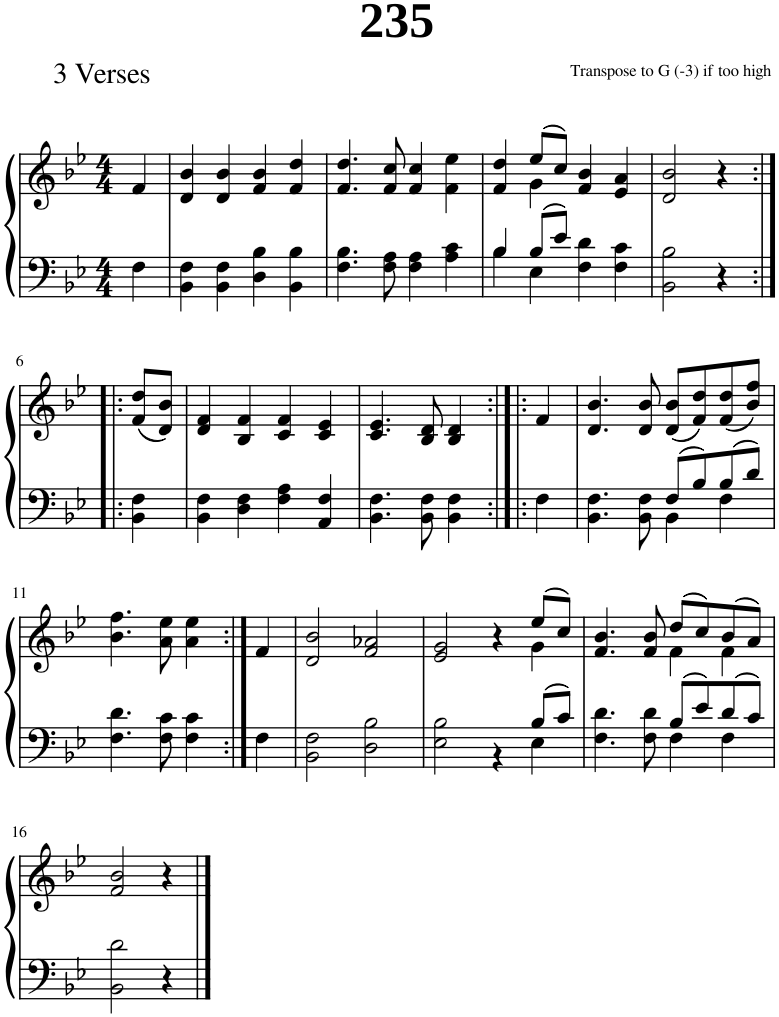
**kern	**kern
*part1	*part1
*staff2	*staff1
*I"Piano	*
*I'Pno.	*
*clefF4	*clefG2
*k[b-e-]	*k[b-e-]
*M4/4	*M4/4
=1	=1
4F\	4f/
=2	=2
4BB-\ 4F\	4d/ 4b-/
4BB-\ 4F\	4d/ 4b-/
4D\ 4B-\	4f/ 4b-/
4BB-\ 4B-\	4f/ 4dd/
=3	=3
4.F\ 4.B-\	4.f/ 4.dd/
8F\ 8A\	8f/ 8cc/
4F\ 4A\	4f/ 4cc/
4A\ 4c\	4f\ 4ee-\
=4	=4
*^	*^
4B-/	4B-\	4f/ 4dd/	4ryy
8B-/L	4E-\	(8ee-/L	4g\
8e-/J	.	8cc/J)	.
4F\ 4d\	2ryy	4f/ 4b-/	2ryy
4F\ 4c\	.	4e-/ 4a/	.
*v	*v	*	*
*	*v	*v
=5	=5
2BB-\ 2B-\	2d/ 2b-/
4r	4r
!!LO:LB:g=z
=6:|!|:	=6:|!|:
4BB-\ 4F\	(8f/ 8dd/L
.	8d/ 8b-/J)
=7	=7
4BB-\ 4F\	4d/ 4f/
4D\ 4F\	4B-/ 4f/
4F\ 4A\	4c/ 4f/
4AA/ 4F/	4c/ 4e-/
=8	=8
4.BB-\ 4.F\	4.c/ 4.e-/
8BB-\ 8F\	8B-/ 8d/
4BB-\ 4F\	4B-/ 4d/
=9:|!|:	=9:|!|:
4F\	4f/
=10	=10
*^	*
4.BB-\ 4.F\	2ryy	4.d/ 4.b-/
8BB-\ 8F\	.	8d/ 8b-/
8F/L	4BB-\	(8d/ 8b-/L
8B-/	.	8f/ 8dd/)
8B-/	4F\	(8f/ 8dd/
8d/J	.	8b-/ 8ff/J)
*v	*v	*
!!LO:LB:g=z
=11	=11
4.F\ 4.d\	4.b-\ 4.ff\
8F\ 8c\	8a\ 8ee-\
4F\ 4c\	4a\ 4ee-\
=12:|!	=12:|!
4F\	4f/
=13	=13
2BB-\ 2F\	2d/ 2b-/
2D\ 2B-\	2f/ 2a-X/
=14	=14
*^	*^
2.ryy	2E-\ 2B-\	2e-/ 2g/	2.ryy
.	4r	4r	.
8B-/L	4E-\	(8ee-/L	4g\
8c/J	.	8cc/J)	.
=15	=15	=15	=15
2ryy	4.F\ 4.d\	4.f/ 4.b-/	2ryy
.	8F\ 8d\	8f/ 8b-/	.
8B-/L	4F\	(8dd/L	4f\
8e-/	.	8cc/)	.
8d/	4F\	(8b-/	4f\
8c/J	.	8a/J)	.
*v	*v	*	*
*	*v	*v
!!LO:LB:g=z
=16	=16
2BB-\ 2d\	2f/ 2b-/
4r	4r
==	==
*-	*-
